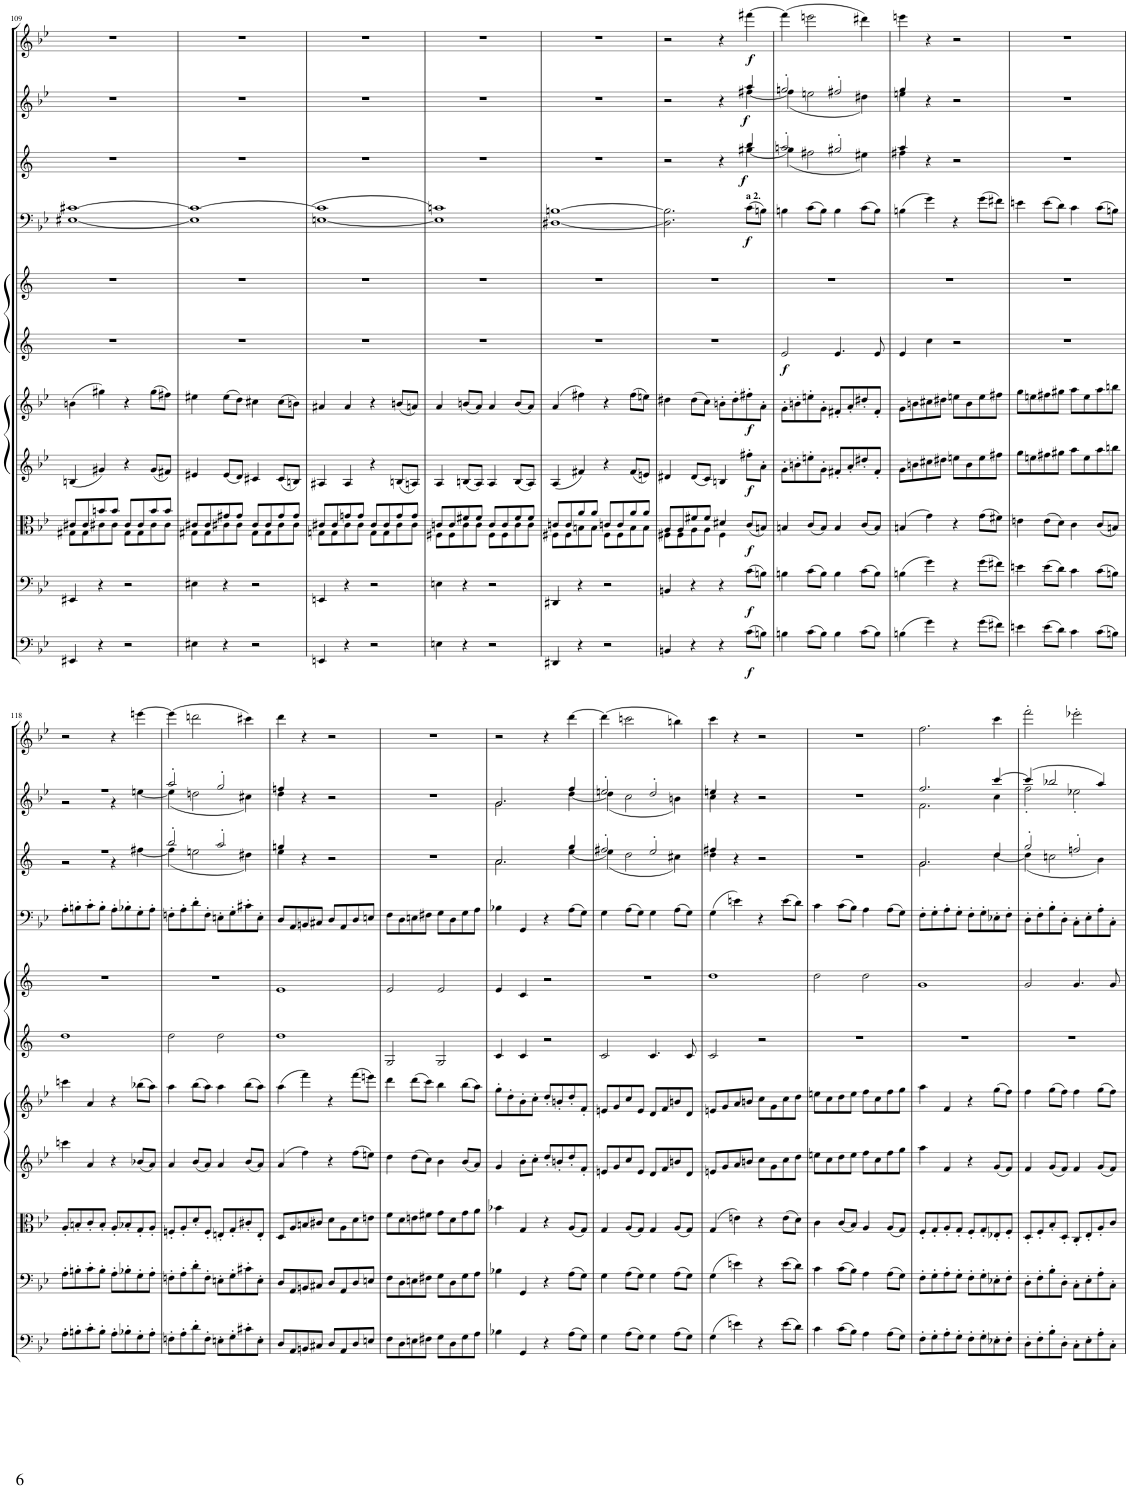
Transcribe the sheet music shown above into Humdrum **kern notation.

**kern	**dynam	**kern	**dynam	**kern	**dynam	**kern	**dynam	**kern	**dynam	**kern	**dynam	**kern	**kern	**dynam	**kern	**dynam	**kern	**dynam	**kern	**dynam
*part11	*part11	*part10	*part10	*part9	*part9	*part8	*part8	*part7	*part7	*part6	*part6	*part5	*part4	*part4	*part3	*part3	*part2	*part2	*part1	*part1
*staff11	*staff11	*staff10	*staff10	*staff9	*staff9	*staff8	*staff8	*staff7	*staff7	*staff6	*staff6	*staff5	*staff4	*staff4	*staff3	*staff3	*staff2	*staff2	*staff1	*staff1
*I"Contrabasso.	*	*I"Violoncello.	*	*I"Viola.	*	*I"Violino II.	*	*I"Violino I.	*	*I"Corno in G.	*	*I"Corno in B.	*I"Fagotti.	*	*I"Clarinetti in B.	*	*I"Oboi.	*	*I"Flauto.	*
*	*	*	*	*	*	*	*	*	*	*	*	*	*	*	*I'Cl	*	*I'Ob	*	*I'Fl	*
!!LO:PB:g=z
*clefF4	*	*clefF4	*	*clefC3	*	*clefG2	*	*clefG2	*	*clefG2	*	*clefG2	*clefF4	*	*clefG2	*	*clefG2	*	*clefG2	*
*Trd7c12	*	*	*	*	*	*	*	*	*	*Trd3c5	*	*Trd1c2	*	*	*Trd1c2	*	*	*	*	*
*k[b-e-]	*	*k[b-e-]	*	*k[b-e-]	*	*k[b-e-]	*	*k[b-e-]	*	*k[b-e-a-]	*	*k[]	*k[b-e-]	*	*k[]	*	*k[b-e-]	*	*k[b-e-]	*
*M2/2	*	*M2/2	*	*M2/2	*	*M2/2	*	*M2/2	*	*M2/2	*	*M2/2	*M2/2	*	*M2/2	*	*M2/2	*	*M2/2	*
*met(c|)	*	*met(c|)	*	*met(c|)	*	*met(c|)	*	*met(c|)	*	*met(c|)	*	*met(c|)	*met(c|)	*	*met(c|)	*	*met(c|)	*	*met(c|)	*
=109	=109	=109	=109	=109	=109	=109	=109	=109	=109	=109	=109	=109	=109	=109	=109	=109	=109	=109	=109	=109
*	*	*	*	*^	*	*	*	*	*	*	*	*	*	*	*	*	*	*	*	*
4EE#X/	.	4EE#X/	.	8c#X'/L	8G#X'\L	.	(4Bn/	.	(4bn\	.	1r	.	1r	[1E#X [1c#X	.	1r	.	1r	.	1r	.
.	.	.	.	8c#'/	8G#'\	.	.	.	.	.	.	.	.	.	.	.	.	.	.	.	.
4r	.	4r	.	8bn'/	8c#X'\	.	4g#X/)	.	4gg#X\)	.	.	.	.	.	.	.	.	.	.	.	.
.	.	.	.	8b'/J	8c#'\J	.	.	.	.	.	.	.	.	.	.	.	.	.	.	.	.
2r	.	2r	.	8c#'/L	8G#'\L	.	4r	.	4r	.	.	.	.	.	.	.	.	.	.	.	.
.	.	.	.	8c#'/	8G#'\	.	.	.	.	.	.	.	.	.	.	.	.	.	.	.	.
.	.	.	.	8b'/	8c#'\	.	(8g#/L	.	(8gg#\L	.	.	.	.	.	.	.	.	.	.	.	.
.	.	.	.	8b'/J	8c#'\J	.	8f#X/J)	.	8ff#X\J)	.	.	.	.	.	.	.	.	.	.	.	.
=110	=110	=110	=110	=110	=110	=110	=110	=110	=110	=110	=110	=110	=110	=110	=110	=110	=110	=110	=110	=110	=110
4E#X\	.	4E#X\	.	8c#X'/L	8G#X'\L	.	4e#X'~/	.	4ee#X'~\	.	1r	.	1r	1E#] 1c#_	.	1r	.	1r	.	1r	.
.	.	.	.	8c#'/	8G#'\	.	.	.	.	.	.	.	.	.	.	.	.	.	.	.	.
4r	.	4r	.	8g#X'/	8c#X'\	.	(8e#/L	.	(8ee#\L	.	.	.	.	.	.	.	.	.	.	.	.
.	.	.	.	8g#'/J	8c#'\J	.	8d/J)	.	8dd\J)	.	.	.	.	.	.	.	.	.	.	.	.
2r	.	2r	.	8c#'/L	8G#'\L	.	4c#X'~/	.	4cc#X'~\	.	.	.	.	.	.	.	.	.	.	.	.
.	.	.	.	8c#'/	8G#'\	.	.	.	.	.	.	.	.	.	.	.	.	.	.	.	.
.	.	.	.	8g#'/	8c#'\	.	(8c#/L	.	(8cc#\L	.	.	.	.	.	.	.	.	.	.	.	.
.	.	.	.	8g#'/J	8c#'\J	.	8Bn/J)	.	8bn\J)	.	.	.	.	.	.	.	.	.	.	.	.
=111	=111	=111	=111	=111	=111	=111	=111	=111	=111	=111	=111	=111	=111	=111	=111	=111	=111	=111	=111	=111	=111
4EEn/	.	4EEn/	.	8c#X'/L	8Gn'\L	.	4A#X'~/	.	4a#X'~/	.	1r	.	1r	(>[1En 1c#]	.	1r	.	1r	.	1r	.
.	.	.	.	8c#'/	8G'\	.	.	.	.	.	.	.	.	.	.	.	.	.	.	.	.
4r	.	4r	.	8gn'/	8c#'\	.	4A#/	.	4a#/	.	.	.	.	.	.	.	.	.	.	.	.
.	.	.	.	8g'/J	8c#'\J	.	.	.	.	.	.	.	.	.	.	.	.	.	.	.	.
2r	.	2r	.	8c#'/L	8G'\L	.	4r	.	4r	.	.	.	.	.	.	.	.	.	.	.	.
.	.	.	.	8c#'/	8G'\	.	.	.	.	.	.	.	.	.	.	.	.	.	.	.	.
.	.	.	.	8g'/	8c#'\	.	(8Bn/L	.	(8bn/L	.	.	.	.	.	.	.	.	.	.	.	.
.	.	.	.	8g'/J	8c#'\J	.	8An/J)	.	8an/J)	.	.	.	.	.	.	.	.	.	.	.	.
=112	=112	=112	=112	=112	=112	=112	=112	=112	=112	=112	=112	=112	=112	=112	=112	=112	=112	=112	=112	=112	=112
4En\	.	4En\	.	8cn'/L	8F#X'\L	.	4A'~/	.	4a'~/	.	1r	.	1r	1E] 1cn)	.	1r	.	1r	.	1r	.
.	.	.	.	8c'/	8F#'\	.	.	.	.	.	.	.	.	.	.	.	.	.	.	.	.
4r	.	4r	.	8f#X'/	8c'\	.	(8Bn/L	.	(8bn/L	.	.	.	.	.	.	.	.	.	.	.	.
.	.	.	.	8f#'/J	8c'\J	.	8A/J)	.	8a/J)	.	.	.	.	.	.	.	.	.	.	.	.
2r	.	2r	.	8c'/L	8F#'\L	.	4A'~/	.	4a'~/	.	.	.	.	.	.	.	.	.	.	.	.
.	.	.	.	8c'/	8F#'\	.	.	.	.	.	.	.	.	.	.	.	.	.	.	.	.
.	.	.	.	8f#'/	8c'\	.	(8B/L	.	(8b/L	.	.	.	.	.	.	.	.	.	.	.	.
.	.	.	.	8f#'/J	8c'\J	.	8A/J)	.	8a/J)	.	.	.	.	.	.	.	.	.	.	.	.
=113	=113	=113	=113	=113	=113	=113	=113	=113	=113	=113	=113	=113	=113	=113	=113	=113	=113	=113	=113	=113	=113
4DD#X/	.	4DD#X/	.	8cn'/L	8F#X'\L	.	(4A/	.	(4a/	.	1r	.	1r	[1D#X [1Bn	.	1r	.	1r	.	1r	.
.	.	.	.	8c'/	8F#'\	.	.	.	.	.	.	.	.	.	.	.	.	.	.	.	.
4r	.	4r	.	8a'/	8Bn'\	.	4f#X/)	.	4ff#X\)	.	.	.	.	.	.	.	.	.	.	.	.
.	.	.	.	8a'/J	8B'\J	.	.	.	.	.	.	.	.	.	.	.	.	.	.	.	.
2r	.	2r	.	8cn'/L	8F#'\L	.	4r	.	4r	.	.	.	.	.	.	.	.	.	.	.	.
.	.	.	.	8c'/	8F#'\	.	.	.	.	.	.	.	.	.	.	.	.	.	.	.	.
.	.	.	.	8a'/	8B'\	.	(8f#/L	.	(8ff#\L	.	.	.	.	.	.	.	.	.	.	.	.
.	.	.	.	8a'/J	8B'\J	.	8en/J)	.	8een\J)	.	.	.	.	.	.	.	.	.	.	.	.
=114	=114	=114	=114	=114	=114	=114	=114	=114	=114	=114	=114	=114	=114	=114	=114	=114	=114	=114	=114	=114	=114
*	*	*	*	*	*	*	*	*	*	*	*	*	*	*	*	*^	*	*^	*	*	*
4BBn/	.	4BBn/	.	8A'/L	8F#X'\L	.	4d#X'~/	.	4dd#X'~\	.	1r	.	1r	2.D#\] 2.B\]	.	2r	2.ryy	.	2r	2.ryy	.	2r	.
.	.	.	.	8A'/	8F#'\	.	.	.	.	.	.	.	.	.	.	.	.	.	.	.	.	.	.
4r	.	4r	.	8f#X'/	8A'\	.	(8d#/L	.	(8dd#\L	.	.	.	.	.	.	.	.	.	.	.	.	.	.
.	.	.	.	8f#'/J	8A'\J	.	8c/J)	.	8cc\J)	.	.	.	.	.	.	.	.	.	.	.	.	.	.
4r	.	4r	.	4d#X'~/	4F#'~\	.	4Bn'~/	.	8bn'\L	.	.	.	.	.	.	4r	.	.	4r	.	.	4r	.
.	.	.	.	.	.	.	.	.	8dd#'\	.	.	.	.	.	.	.	.	.	.	.	.	.	.
!	!	!	!	!	!	!	!	!	!	!	!	!	!	!LO:TX:a:B:t=a 2.	!	!	!	!	!	!	!	!	!
!	!LO:DY:b	!	!LO:DY:b	!	!	!LO:DY:b	!	!LO:DY:b	!	!LO:DY:b	!	!	!	!	!LO:DY:b	!	!	!LO:DY:b	!	!	!LO:DY:b	!	!LO:DY:b
(8c\L	f	(8c\L	f	(8c/L	4ryy	f	8ff#X'\L	f	8ff#X'\	f	.	.	.	(8c\L	f	4bb/	[4gg#X\	f	4aa/	[4ff#X\	f	[4fff#X\	f
8Bn\J)	.	8Bn\J)	.	8Bn/J)	.	.	8a'\J	.	8a'\J	.	.	.	.	8Bn\J)	.	.	.	.	.	.	.	.	.
*	*	*	*	*v	*v	*	*	*	*	*	*	*	*	*	*	*	*	*	*	*	*	*	*
=115	=115	=115	=115	=115	=115	=115	=115	=115	=115	=115	=115	=115	=115	=115	=115	=115	=115	=115	=115	=115	=115	=115
!	!	!	!	!	!	!	!	!	!	!	!LO:DY:b	!	!	!	!	!	!	!	!	!	!	!
4Bn'~\	.	4Bn'~\	.	4Bn'~/	.	8g'\L	.	8g'\L	.	2en'/	f	1r	4Bn'~\	.	2aan'/	(4gg#\]	.	2ggn'/	(4ff#\]	.	(4fff#\]	.
.	.	.	.	.	.	8bn'\	.	8bn'\	.	.	.	.	.	.	.	.	.	.	.	.	.	.
(8c\L	.	(8c\L	.	(8c/L	.	8een'\	.	8een'\	.	.	.	.	(8c\L	.	.	2ff#X\	.	.	2een\	.	2eeen\	.
8B\J)	.	8B\J)	.	8B/J)	.	8g'\J	.	8g'\J	.	.	.	.	8B\J)	.	.	.	.	.	.	.	.	.
4B'~\	.	4B'~\	.	4B'~/	.	8f#X'/L	.	8f#X'/L	.	4.e'/	.	.	4B'~\	.	2gg#X'/	.	.	2ff#X'/	.	.	.	.
.	.	.	.	.	.	8a'/	.	8a'/	.	.	.	.	.	.	.	.	.	.	.	.	.	.
(8c\L	.	(8c\L	.	(8c/L	.	8dd#X'/	.	8dd#X'/	.	.	.	.	(8c\L	.	.	4ee#X\)	.	.	4dd#X\)	.	4ddd#X\)	.
8B\J)	.	8B\J)	.	8B/J)	.	8f#'/J	.	8f#'/J	.	8e'/	.	.	8B\J)	.	.	.	.	.	.	.	.	.
=116	=116	=116	=116	=116	=116	=116	=116	=116	=116	=116	=116	=116	=116	=116	=116	=116	=116	=116	=116	=116	=116	=116
(4Bn\	.	(4Bn\	.	(4Bn/	.	8g'\L	.	8g'\L	.	4en/	.	1r	(4Bn\	.	4aa/	4ff#X\	.	4gg/	4een\	.	4eeen\	.
.	.	.	.	.	.	8bn'\	.	8bn'\	.	.	.	.	.	.	.	.	.	.	.	.	.	.
4g\)	.	4g\)	.	4g\)	.	8cc#X'\	.	8cc#X'\	.	4cc\	.	.	4g\)	.	4r	2.ryy	.	4r	2.ryy	.	4r	.
.	.	.	.	.	.	8dd#X'\J	.	8dd#X'\J	.	.	.	.	.	.	.	.	.	.	.	.	.	.
4r	.	4r	.	4r	.	8een'\L	.	8een'\L	.	2r	.	.	4r	.	2r	.	.	2r	.	.	2r	.
.	.	.	.	.	.	8b'\	.	8b'\	.	.	.	.	.	.	.	.	.	.	.	.	.	.
(8g\L	.	(8g\L	.	(8g\L	.	8ee'\	.	8ee'\	.	.	.	.	(8g\L	.	.	.	.	.	.	.	.	.
8f#X\J)	.	8f#X\J)	.	8f#X\J)	.	8ff#X'\J	.	8ff#X'\J	.	.	.	.	8f#X\J)	.	.	.	.	.	.	.	.	.
*	*	*	*	*	*	*	*	*	*	*	*	*	*	*	*v	*v	*	*	*	*	*	*
*	*	*	*	*	*	*	*	*	*	*	*	*	*	*	*	*	*v	*v	*	*	*
=117	=117	=117	=117	=117	=117	=117	=117	=117	=117	=117	=117	=117	=117	=117	=117	=117	=117	=117	=117	=117
4en'~\	.	4en'~\	.	4en'~\	.	8gg'\L	.	8gg'\L	.	1r	.	1r	4en'~\	.	1r	.	1r	.	1r	.
.	.	.	.	.	.	8een'\	.	8een'\	.	.	.	.	.	.	.	.	.	.	.	.
(8e\L	.	(8e\L	.	(8e\L	.	8ff#X'\	.	8ff#X'\	.	.	.	.	(8e\L	.	.	.	.	.	.	.
8d\J)	.	8d\J)	.	8d\J)	.	8gg#X'\J	.	8gg#X'\J	.	.	.	.	8d\J)	.	.	.	.	.	.	.
4c'~\	.	4c'~\	.	4c'~\	.	8aa'\L	.	8aa'\L	.	.	.	.	4c'~\	.	.	.	.	.	.	.
.	.	.	.	.	.	8ee'\	.	8ee'\	.	.	.	.	.	.	.	.	.	.	.	.
(8c\L	.	(8c\L	.	(8c/L	.	8aa'\	.	8aa'\	.	.	.	.	(8c\L	.	.	.	.	.	.	.
8Bn\J)	.	8Bn\J)	.	8Bn/J)	.	8bbn'\J	.	8bbn'\J	.	.	.	.	8Bn\J)	.	.	.	.	.	.	.
!!LO:LB:g=z
=118	=118	=118	=118	=118	=118	=118	=118	=118	=118	=118	=118	=118	=118	=118	=118	=118	=118	=118	=118	=118
*	*	*	*	*	*	*	*	*	*	*	*	*	*	*	*^	*	*^	*	*	*
8A'\L	.	8A'\L	.	8A'/L	.	4cccn'\	.	4cccn'\	.	1dd	.	1r	8A'\L	.	1r	2r	.	1r	2r	.	2r	.
8Bn'\	.	8Bn'\	.	8Bn'/	.	.	.	.	.	.	.	.	8Bn'\	.	.	.	.	.	.	.	.	.
8c'\	.	8c'\	.	8c'/	.	4a'/	.	4a'/	.	.	.	.	8c'\	.	.	.	.	.	.	.	.	.
8B'\J	.	8B'\J	.	8B'/J	.	.	.	.	.	.	.	.	8B'\J	.	.	.	.	.	.	.	.	.
8A'\L	.	8A'\L	.	8A'/L	.	4r	.	4r	.	.	.	.	8A'\L	.	.	4r	.	.	4r	.	4r	.
8B-X'\	.	8B-X'\	.	8B-X'/	.	.	.	.	.	.	.	.	8B-X'\	.	.	.	.	.	.	.	.	.
8G'\	.	8G'\	.	8G'/	.	(8b-X/L	.	(8bb-X\L	.	.	.	.	8G'\	.	.	[4ff#X\	.	.	[4een\	.	[4eeen\	.
8A'\J	.	8A'\J	.	8A'/J	.	8a/J)	.	8aa\J)	.	.	.	.	8A'\J	.	.	.	.	.	.	.	.	.
=119	=119	=119	=119	=119	=119	=119	=119	=119	=119	=119	=119	=119	=119	=119	=119	=119	=119	=119	=119	=119	=119	=119
8Fn'\L	.	8Fn'\L	.	8Fn'/L	.	4a'~/	.	4aa'~\	.	2dd\	.	1r	8Fn'\L	.	2bb'/	(4ff#\]	.	2aa'/	(4ee\]	.	(4eee\]	.
8A'\	.	8A'\	.	8A'/	.	.	.	.	.	.	.	.	8A'\	.	.	.	.	.	.	.	.	.
8d'\	.	8d'\	.	8d'/	.	(8b-/L	.	(8bb-\L	.	.	.	.	8d'\	.	.	2een\	.	.	2ddn\	.	2dddn\	.
8F'\J	.	8F'\J	.	8F'/J	.	8a/J)	.	8aa\J)	.	.	.	.	8F'\J	.	.	.	.	.	.	.	.	.
8En'\L	.	8En'\L	.	8En'/L	.	4a'~/	.	4aa'~\	.	2dd\	.	.	8En'\L	.	2aa'/	.	.	2gg'/	.	.	.	.
8G'\	.	8G'\	.	8G'/	.	.	.	.	.	.	.	.	8G'\	.	.	.	.	.	.	.	.	.
8c#X'\	.	8c#X'\	.	8c#X'/	.	(8b-/L	.	(8bb-\L	.	.	.	.	8c#X'\	.	.	4dd#X\)	.	.	4cc#X\)	.	4ccc#X\)	.
8E'\J	.	8E'\J	.	8E'/J	.	8a/J)	.	8aa\J)	.	.	.	.	8E'\J	.	.	.	.	.	.	.	.	.
=120	=120	=120	=120	=120	=120	=120	=120	=120	=120	=120	=120	=120	=120	=120	=120	=120	=120	=120	=120	=120	=120	=120
8D'/L	.	8D'/L	.	8D'/L	.	(4a/	.	(4aa\	.	1dd	.	1e	8D'/L	.	4ggn/	4ee\	.	4ffn/	4dd\	.	4ddd\	.
8AA'/	.	8AA'/	.	8A'/	.	.	.	.	.	.	.	.	8AA'/	.	.	.	.	.	.	.	.	.
8BBn'/	.	8BBn'/	.	8Bn'/	.	4ff\)	.	4fff\)	.	.	.	.	8BBn'/	.	4r	2.ryy	.	4r	2.ryy	.	4r	.
8C#X'/J	.	8C#X'/J	.	8c#X'/J	.	.	.	.	.	.	.	.	8C#X'/J	.	.	.	.	.	.	.	.	.
8D'/L	.	8D'/L	.	8d'\L	.	4r	.	4r	.	.	.	.	8D'/L	.	2r	.	.	2r	.	.	2r	.
8AA'/	.	8AA'/	.	8A'\	.	.	.	.	.	.	.	.	8AA'/	.	.	.	.	.	.	.	.	.
8D'/	.	8D'/	.	8d'\	.	(8ff\L	.	(8fff\L	.	.	.	.	8D'/	.	.	.	.	.	.	.	.	.
8En'/J	.	8En'/J	.	8en'\J	.	8een\J)	.	8eeen\J)	.	.	.	.	8En'/J	.	.	.	.	.	.	.	.	.
*	*	*	*	*	*	*	*	*	*	*	*	*	*	*	*v	*v	*	*	*	*	*	*
*	*	*	*	*	*	*	*	*	*	*	*	*	*	*	*	*	*v	*v	*	*	*
=121	=121	=121	=121	=121	=121	=121	=121	=121	=121	=121	=121	=121	=121	=121	=121	=121	=121	=121	=121	=121
8F'\L	.	8F'\L	.	8f'\L	.	4dd'~\	.	4ddd'~\	.	2G/	.	2e/	8F'\L	.	1r	.	1r	.	1r	.
8D'\	.	8D'\	.	8d'\	.	.	.	.	.	.	.	.	8D'\	.	.	.	.	.	.	.
8En'\	.	8En'\	.	8en'\	.	(8dd\L	.	(8ddd\L	.	.	.	.	8En'\	.	.	.	.	.	.	.
8F#X'\J	.	8F#X'\J	.	8f#X'\J	.	8cc\J)	.	8ccc\J)	.	.	.	.	8F#X'\J	.	.	.	.	.	.	.
8G'\L	.	8G'\L	.	8g'\L	.	4b-'~\	.	4bb-'~\	.	2G/	.	2e/	8G'\L	.	.	.	.	.	.	.
8D'\	.	8D'\	.	8d'\	.	.	.	.	.	.	.	.	8D'\	.	.	.	.	.	.	.
8G'\	.	8G'\	.	8g'\	.	(8b-/L	.	(8bb-\L	.	.	.	.	8G'\	.	.	.	.	.	.	.
8A'\J	.	8A'\J	.	8a'\J	.	8a/J)	.	8aa\J)	.	.	.	.	8A'\J	.	.	.	.	.	.	.
=122	=122	=122	=122	=122	=122	=122	=122	=122	=122	=122	=122	=122	=122	=122	=122	=122	=122	=122	=122	=122
*	*	*	*	*	*	*	*	*	*	*	*	*	*	*	*^	*	*^	*	*	*
4B-X'\	.	4B-X'\	.	4b-X'\	.	4g'~/	.	8gg'\L	.	4c/	.	4e/	4B-X'\	.	2.a/	2.a\	.	2.g/	2.g\	.	2r	.
.	.	.	.	.	.	.	.	8dd'\	.	.	.	.	.	.	.	.	.	.	.	.	.	.
4GG/	.	4GG/	.	4G'/	.	8b-'\L	.	8b-'\	.	4c/	.	4c/	4GG'/	.	.	.	.	.	.	.	.	.
.	.	.	.	.	.	8cc'\J	.	8cc'\J	.	.	.	.	.	.	.	.	.	.	.	.	.	.
4r	.	4r	.	4r	.	8dd'/L	.	8dd'/L	.	2r	.	2r	4r	.	.	.	.	.	.	.	4r	.
.	.	.	.	.	.	8bn'/	.	8bn'/	.	.	.	.	.	.	.	.	.	.	.	.	.	.
(8A\L	.	(8A\L	.	(8A/L	.	8dd'/	.	8dd'/	.	.	.	.	(8A\L	.	4gg/	[4ee\	.	4ff/	[4dd\	.	[4ddd\	.
8G\J)	.	8G\J)	.	8G/J)	.	8f'/J	.	8f'/J	.	.	.	.	8G\J)	.	.	.	.	.	.	.	.	.
=123	=123	=123	=123	=123	=123	=123	=123	=123	=123	=123	=123	=123	=123	=123	=123	=123	=123	=123	=123	=123	=123	=123
4G'~\	.	4G'~\	.	4G'~/	.	8en'/L	.	8en'/L	.	2c/	.	1r	4G'~\	.	2ff#X'/	(4ee\]	.	2een'/	(4dd\]	.	(4ddd\]	.
.	.	.	.	.	.	8g'/	.	8g'/	.	.	.	.	.	.	.	.	.	.	.	.	.	.
(8A\L	.	(8A\L	.	(8A/L	.	8cc'/	.	8cc'/	.	.	.	.	(8A\L	.	.	2dd\	.	.	2cc\	.	2cccn\	.
8G\J)	.	8G\J)	.	8G/J)	.	8e'/J	.	8e'/J	.	.	.	.	8G\J)	.	.	.	.	.	.	.	.	.
4G'~\	.	4G'~\	.	4G'~/	.	8d'/L	.	8d'/L	.	4.c/	.	.	4G'~\	.	2ee'/	.	.	2dd'/	.	.	.	.
.	.	.	.	.	.	8f'/	.	8f'/	.	.	.	.	.	.	.	.	.	.	.	.	.	.
(8A\L	.	(8A\L	.	(8A/L	.	8bn'/	.	8bn'/	.	.	.	.	(8A\L	.	.	4cc#X\)	.	.	4bn\)	.	4bbn\)	.
8G\J)	.	8G\J)	.	8G/J)	.	8d'/J	.	8d'/J	.	8c/	.	.	8G\J)	.	.	.	.	.	.	.	.	.
=124	=124	=124	=124	=124	=124	=124	=124	=124	=124	=124	=124	=124	=124	=124	=124	=124	=124	=124	=124	=124	=124	=124
(4G\	.	(4G\	.	(4G/	.	8en'/L	.	8en'/L	.	2c/	.	1dd	(4G\	.	4ff#X/	4dd\	.	4een/	4cc\	.	4ccc\	.
.	.	.	.	.	.	8g'/	.	8g'/	.	.	.	.	.	.	.	.	.	.	.	.	.	.
4en\)	.	4en\)	.	4en\)	.	8a'/	.	8a'/	.	.	.	.	4en\)	.	4r	2.ryy	.	4r	2.ryy	.	4r	.
.	.	.	.	.	.	8bn'/J	.	8bn'/J	.	.	.	.	.	.	.	.	.	.	.	.	.	.
4r	.	4r	.	4r	.	8cc'\L	.	8cc'\L	.	2r	.	.	4r	.	2r	.	.	2r	.	.	2r	.
.	.	.	.	.	.	8g'\	.	8g'\	.	.	.	.	.	.	.	.	.	.	.	.	.	.
(8e\L	.	(8e\L	.	(8e\L	.	8cc'\	.	8cc'\	.	.	.	.	(8e\L	.	.	.	.	.	.	.	.	.
8d\J)	.	8d\J)	.	8d\J)	.	8dd'\J	.	8dd'\J	.	.	.	.	8d\J)	.	.	.	.	.	.	.	.	.
*	*	*	*	*	*	*	*	*	*	*	*	*	*	*	*v	*v	*	*	*	*	*	*
*	*	*	*	*	*	*	*	*	*	*	*	*	*	*	*	*	*v	*v	*	*	*
=125	=125	=125	=125	=125	=125	=125	=125	=125	=125	=125	=125	=125	=125	=125	=125	=125	=125	=125	=125	=125
4c'~\	.	4c'~\	.	4c'~\	.	8een'\L	.	8een'\L	.	1r	.	2dd'~\	4c'~\	.	1r	.	1r	.	1r	.
.	.	.	.	.	.	8cc'\	.	8cc'\	.	.	.	.	.	.	.	.	.	.	.	.
(8c\L	.	(8c\L	.	(8c/L	.	8dd'\	.	8dd'\	.	.	.	.	(8c\L	.	.	.	.	.	.	.
8B-\J)	.	8B-\J)	.	8B-/J)	.	8ee'\J	.	8ee'\J	.	.	.	.	8B-\J)	.	.	.	.	.	.	.
4A'~\	.	4A'~\	.	4A'~/	.	8ff'\L	.	8ff'\L	.	.	.	2dd'~\	4A'~\	.	.	.	.	.	.	.
.	.	.	.	.	.	8cc'\	.	8cc'\	.	.	.	.	.	.	.	.	.	.	.	.
(8A\L	.	(8A\L	.	(8A/L	.	8ff\	.	8ff\	.	.	.	.	(8A\L	.	.	.	.	.	.	.
8G\J)	.	8G\J)	.	8G/J)	.	8gg'\J	.	8gg'\J	.	.	.	.	8G\J)	.	.	.	.	.	.	.
=126	=126	=126	=126	=126	=126	=126	=126	=126	=126	=126	=126	=126	=126	=126	=126	=126	=126	=126	=126	=126
*	*	*	*	*	*	*	*	*	*	*	*	*	*	*	*^	*	*^	*	*	*
8F'\L	.	8F'\L	.	8F'/L	.	4aa'\	.	4aa'\	.	1r	.	1g	8F'\L	.	2.g/	2.g\	.	2.ff/	2.f\	.	2.ff\	.
8G'\	.	8G'\	.	8G'/	.	.	.	.	.	.	.	.	8G'\	.	.	.	.	.	.	.	.	.
8A'\	.	8A'\	.	8A'/	.	4f'/	.	4f'/	.	.	.	.	8A'\	.	.	.	.	.	.	.	.	.
8G'\J	.	8G'\J	.	8G'/J	.	.	.	.	.	.	.	.	8G'\J	.	.	.	.	.	.	.	.	.
8F'\L	.	8F'\L	.	8F'/L	.	4r	.	4r	.	.	.	.	8F'\L	.	.	.	.	.	.	.	.	.
8G'\	.	8G'\	.	8G'/	.	.	.	.	.	.	.	.	8G'\	.	.	.	.	.	.	.	.	.
8E-X'\	.	8E-X'\	.	8E-X'/	.	(8g/L	.	(8gg\L	.	.	.	.	8E-X'\	.	4dd/	[4dd\	.	[4ccc/	4cc\	.	4ccc\	.
8F'\J	.	8F'\J	.	8F'/J	.	8f/J)	.	8ff\J)	.	.	.	.	8F'\J	.	.	.	.	.	.	.	.	.
=127	=127	=127	=127	=127	=127	=127	=127	=127	=127	=127	=127	=127	=127	=127	=127	=127	=127	=127	=127	=127	=127	=127
8D'\L	.	8D'\L	.	8D'/L	.	4f'~/	.	4ff'~\	.	1r	.	2g'~/	8D'\L	.	2gg'/	(4dd\]	.	(4ccc/]	2ff'\	.	2fff'\	.
8F'\	.	8F'\	.	8F'/	.	.	.	.	.	.	.	.	8F'\	.	.	.	.	.	.	.	.	.
8B-'\	.	8B-'\	.	8B-'/	.	(8g/L	.	(8gg\L	.	.	.	.	8B-'\	.	.	2ccn\	.	2bb-X/	.	.	.	.
8D'\J	.	8D'\J	.	8D'/J	.	8f/J)	.	8ff\J)	.	.	.	.	8D'\J	.	.	.	.	.	.	.	.	.
8C'\L	.	8C'\L	.	8C'/L	.	4f'~/	.	4ff'~\	.	.	.	4.g'~/	8C'\L	.	2ffn'/	.	.	.	2ee-X'\	.	2eee-X'\	.
8E-'\	.	8E-'\	.	8E-'/	.	.	.	.	.	.	.	.	8E-'\	.	.	.	.	.	.	.	.	.
8A'\	.	8A'\	.	8A'/	.	(8g/L	.	(8gg\L	.	.	.	.	8A'\	.	.	4b\)	.	4aa/)	.	.	.	.
8C'\J	.	8C'\J	.	8c/J	.	8f/J)	.	8ff\J)	.	.	.	8g/	8C'\J	.	.	.	.	.	.	.	.	.
*	*	*	*	*	*	*	*	*	*	*	*	*	*	*	*v	*v	*	*	*	*	*	*
*	*	*	*	*	*	*	*	*	*	*	*	*	*	*	*	*	*v	*v	*	*	*
=	=	=	=	=	=	=	=	=	=	=	=	=	=	=	=	=	=	=	=	=
*-	*-	*-	*-	*-	*-	*-	*-	*-	*-	*-	*-	*-	*-	*-	*-	*-	*-	*-	*-	*-
